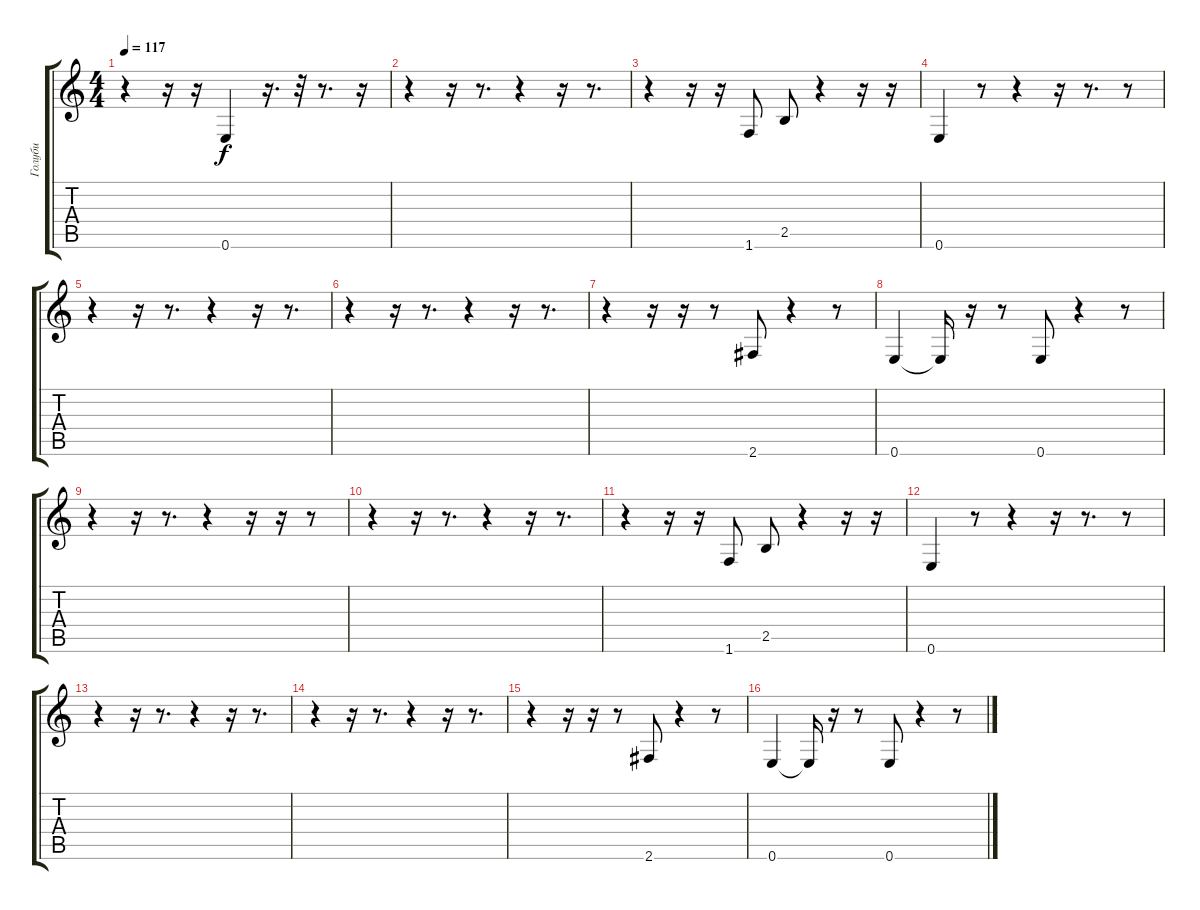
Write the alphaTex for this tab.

\track ("Голуби" "Голуби") {instrument fretlessbass}
\staff {score tabs}
\tuning (E4 B3 G3 D3 A2 E2) {hide}
\ts (4 4)
\tempo 117
\clef g2
\ks c
r.4{dy f} r.16 r.16 0.6.4 r.16{d} r.32 r.8{d} r.16 |
r.4 r.16 r.8{d} r.4 r.16 r.8{d} |
r.4 r.16 r.16 1.6.8 2.5.8 r.4 r.16 r.16 |
0.6.4 r.8 r.4 r.16 r.8{d} r.8 |
r.4 r.16 r.8{d} r.4 r.16 r.8{d} |
r.4 r.16 r.8{d} r.4 r.16 r.8{d} |
r.4 r.16 r.16 r.8 2.6.8 r.4 r.8 |
0.6.4 0.6{t}.16 r.16 r.8 0.6.8 r.4 r.8 |
r.4 r.16 r.8{d} r.4 r.16 r.16 r.8 |
r.4 r.16 r.8{d} r.4 r.16 r.8{d} |
r.4 r.16 r.16 1.6.8 2.5.8 r.4 r.16 r.16 |
0.6.4 r.8 r.4 r.16 r.8{d} r.8 |
r.4 r.16 r.8{d} r.4 r.16 r.8{d} |
r.4 r.16 r.8{d} r.4 r.16 r.8{d} |
r.4 r.16 r.16 r.8 2.6.8 r.4 r.8 |
0.6.4 0.6{t}.16 r.16 r.8 0.6.8 r.4 r.8
